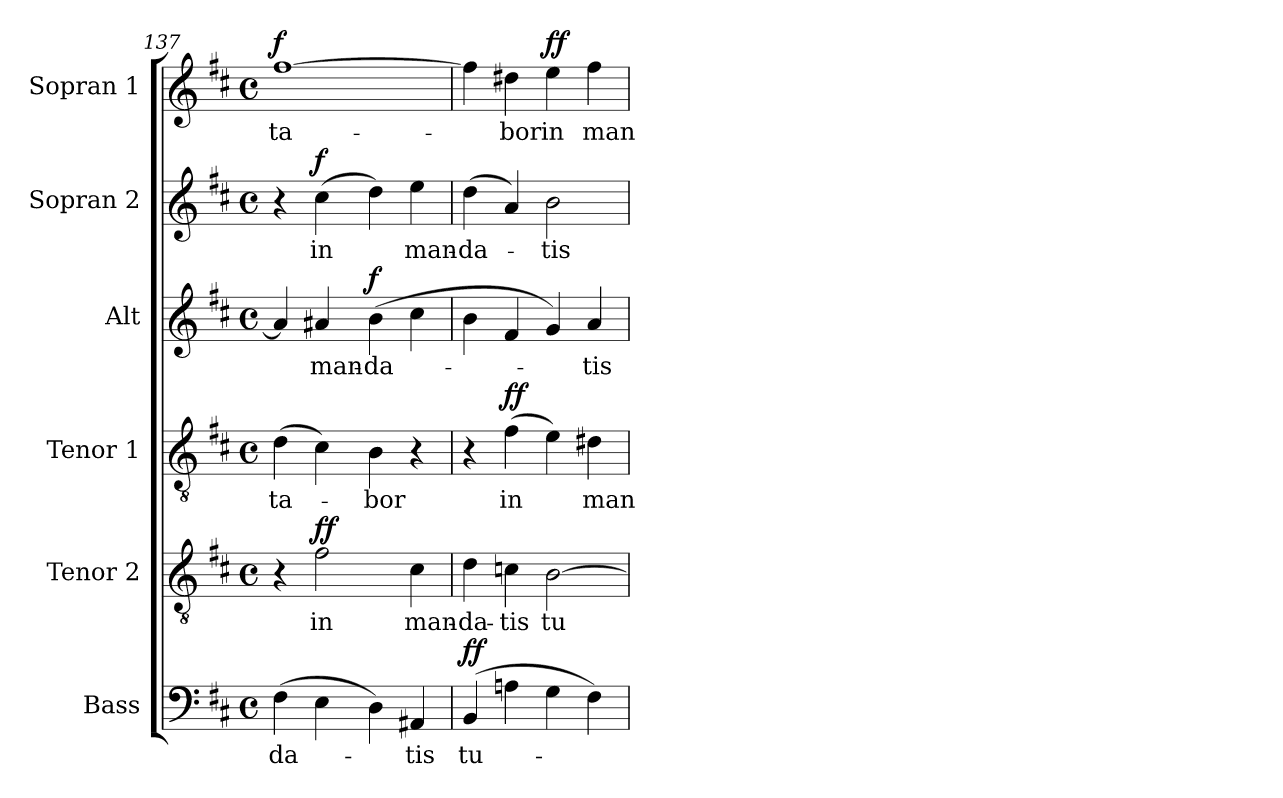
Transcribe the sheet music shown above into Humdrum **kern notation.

**kern	**text	**dynam	**kern	**text	**dynam	**kern	**text	**dynam	**kern	**text	**dynam	**kern	**text	**dynam	**kern	**text	**dynam
*part6	*part6	*part6	*part5	*part5	*part5	*part4	*part4	*part4	*part3	*part3	*part3	*part2	*part2	*part2	*part1	*part1	*part1
*staff6	*staff6	*staff6	*staff5	*staff5	*staff5	*staff4	*staff4	*staff4	*staff3	*staff3	*staff3	*staff2	*staff2	*staff2	*staff1	*staff1	*staff1
*I"Bass	*	*	*I"Tenor 2	*	*	*I"Tenor 1	*	*	*I"Alt	*	*	*I"Sopran 2	*	*	*I"Sopran 1	*	*
*I'B.	*	*	*I'T. 2	*	*	*I'T. 1	*	*	*I'A.	*	*	*I'S. 2	*	*	*I'S. 1	*	*
*clefF4	*	*	*clefGv2	*	*	*clefGv2	*	*	*clefG2	*	*	*clefG2	*	*	*clefG2	*	*
*k[f#c#]	*	*	*k[f#c#]	*	*	*k[f#c#]	*	*	*k[f#c#]	*	*	*k[f#c#]	*	*	*k[f#c#]	*	*
*D:	*	*	*D:	*	*	*D:	*	*	*D:	*	*	*D:	*	*	*D:	*	*
*M4/4	*	*	*M4/4	*	*	*M4/4	*	*	*M4/4	*	*	*M4/4	*	*	*M4/4	*	*
*met(c)	*	*	*met(c)	*	*	*met(c)	*	*	*met(c)	*	*	*met(c)	*	*	*met(c)	*	*
=137	=137	=137	=137	=137	=137	=137	=137	=137	=137	=137	=137	=137	=137	=137	=137	=137	=137
!	!LO:LY:b	!	!	!	!	!	!LO:LY:b	!	!	!	!	!	!	!	!	!LO:LY:b	!LO:DY:a
(>4F#\	-da-	.	4r	.	.	(>4d\	-ta-	.	4a/]	.	.	4r	.	.	[1ff#	-ta-	f
!	!	!	!	!LO:LY:b	!LO:DY:a	!	!	!	!	!LO:LY:b	!	!	!LO:LY:b	!LO:DY:a	!	!	!
4E\	.	.	2f#\	in	ff	4c#\)	.	.	4a#X/	man-	.	(>4cc#\	in	f	.	.	.
!	!	!	!	!	!	!	!LO:LY:b	!	!	!LO:LY:b	!LO:DY:a	!	!	!	!	!	!
4D\)	.	.	.	.	.	4B\	-bor	.	(>4b\	-da-	f	4dd\)	.	.	.	.	.
!	!LO:LY:b	!	!	!LO:LY:b	!	!	!	!	!	!	!	!	!LO:LY:b	!	!	!	!
4AA#X/	-tis	.	4c#\	man-	.	4r	.	.	4cc#\	.	.	4ee\	man-	.	.	.	.
=138	=138	=138	=138	=138	=138	=138	=138	=138	=138	=138	=138	=138	=138	=138	=138	=138	=138
!	!LO:LY:b	!LO:DY:a	!	!LO:LY:b	!	!	!	!	!	!	!	!	!LO:LY:b	!	!	!	!
(4BB/	tu-	ff	4d\	-da-	.	4r	.	.	4b\	.	.	(>4dd\	-da-	.	4ff#\]	.	.
!	!	!	!	!LO:LY:b	!	!	!LO:LY:b	!LO:DY:a	!	!	!	!	!	!	!	!LO:LY:b	!
4An\	.	.	4cn\	-tis	.	(>4f#\	in	ff	4f#/	.	.	4a/)	.	.	4dd#X\	-bor	.
!	!	!	!	!LO:LY:b	!	!	!	!	!	!	!	!	!LO:LY:b	!	!	!LO:LY:b	!LO:DY:a
4G\	.	.	[2B\	tu-	.	4e\)	.	.	4g/)	.	.	2b\	-tis	.	4ee\	in	ff
!	!	!	!	!	!	!	!LO:LY:b	!	!	!LO:LY:b	!	!	!	!	!	!LO:LY:b	!
4F#\)	.	.	.	.	.	4d#X\	man-	.	4a/	-tis	.	.	.	.	4ff#\	man-	.
=	=	=	=	=	=	=	=	=	=	=	=	=	=	=	=	=	=
*-	*-	*-	*-	*-	*-	*-	*-	*-	*-	*-	*-	*-	*-	*-	*-	*-	*-
